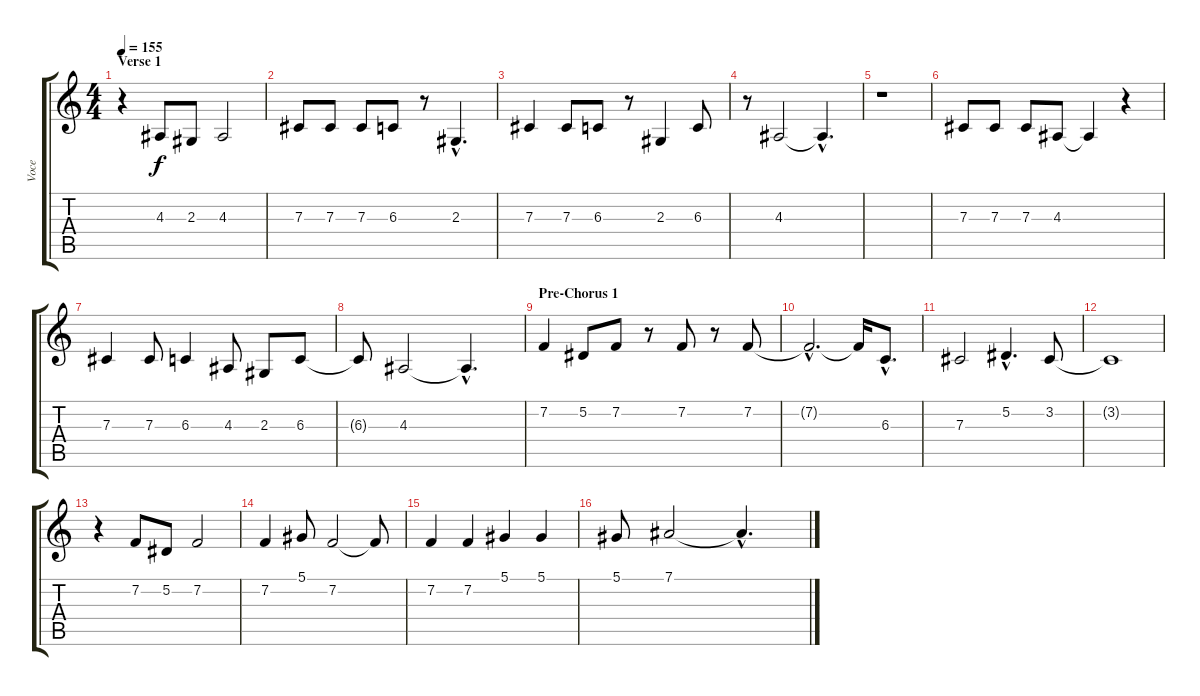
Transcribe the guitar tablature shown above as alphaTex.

\track ("Voce" "Voce") {instrument violin}
\staff {score tabs}
\tuning (Eb4 Bb3 Gb3 Db3 Ab2 Eb2) {hide}
\ts (4 4)
\section ("" "Verse 1")
\tempo 155
\clef g2
\ks c
r.4{dy f} 4.3.8 2.3.8 4.3.2 |
7.3.8 7.3.8 7.3.8 6.3.8 r.8 2.3{hac}.4{d} |
7.3.4 7.3.8 6.3.8 r.8 2.3.4 6.3.8 |
r.8 4.3.2 4.3{hac t}.4{d} |
r.1 |
7.3.8 7.3.8 7.3.8 4.3.8 4.3{t}.4 r.4 |
7.3.4 7.3.8 6.3.4 4.3.8 2.3.8 6.3.8 |
6.3{t}.8 4.3.2 4.3{hac t}.4{d} |
\section ("" "Pre-Chorus 1")
7.2.4 5.2.8 7.2.8 r.8 7.2.8 r.8 7.2.8 |
7.2{hac t}.2{d} 7.2{t}.16 6.3{hac}.8{d} |
7.3.2 5.2{hac}.4{d} 3.2.8 |
3.2{t}.1 |
r.4 7.2.8 5.2.8 7.2.2 |
7.2.4 5.1.8 7.2.2 7.2{t}.8 |
7.2.4 7.2.4 5.1.4 5.1.4 |
5.1.8 7.1.2 7.1{hac t}.4{d}
